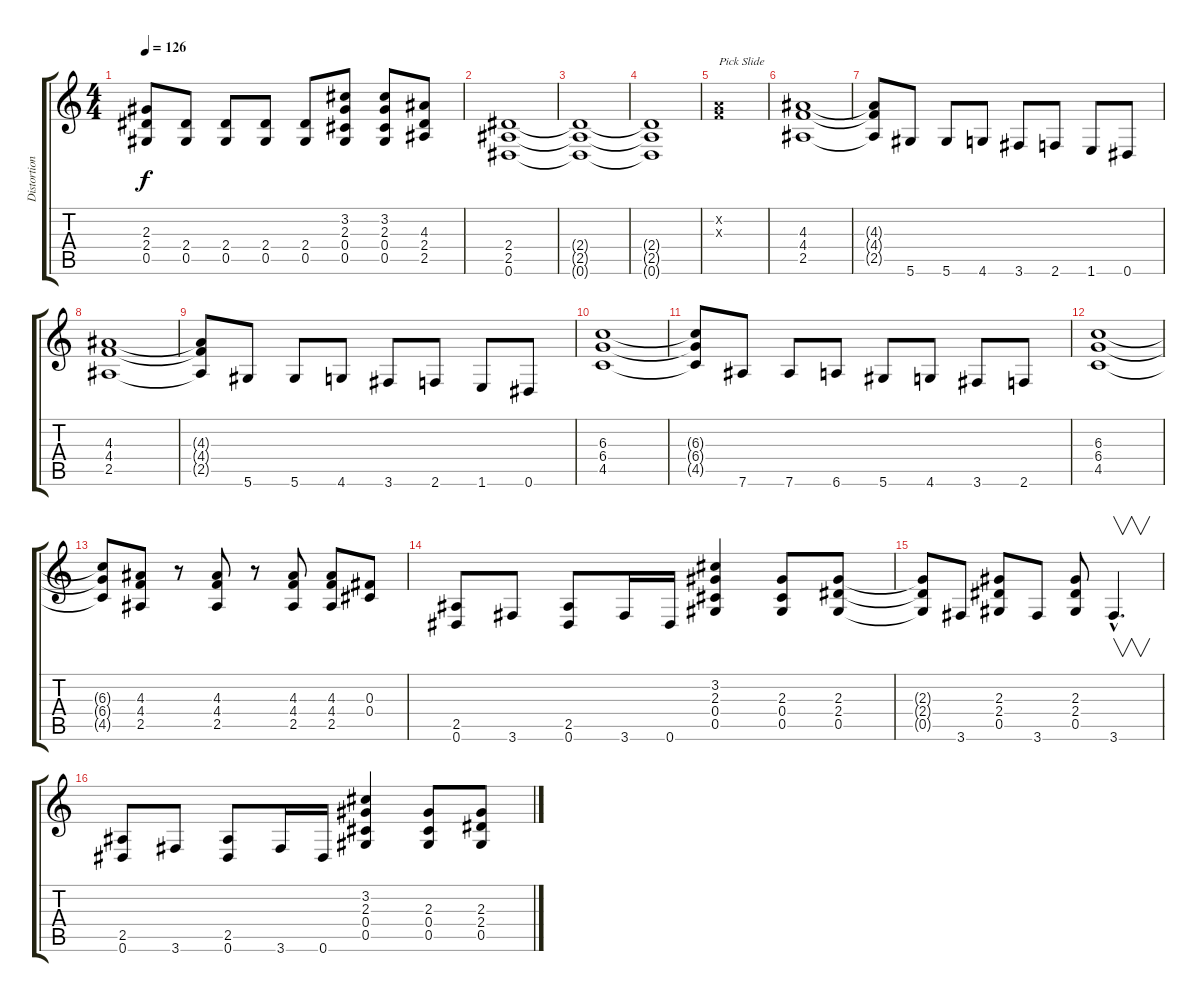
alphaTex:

\track ("Distortion Guitar" "Distortion") {instrument distortionguitar}
\staff {score tabs}
\tuning (Eb4 Bb3 Gb3 Db3 Ab2 Eb2) {hide}
\ts (4 4)
\tempo 126
\clef g2
\ks c
(2.3 2.4 0.5).8{dy f} (2.4 0.5).8 (2.4 0.5).8 (2.4 0.5).8 (2.4 0.5).8 (3.2 2.3 0.4 0.5).8 (3.2 2.3 0.4 0.5).8 (4.3 2.4 2.5).8 |
(2.4 2.5 0.6).1 |
(2.4{t} 2.5{t} 0.6{t}).1 |
(2.4{t} 2.5{t} 0.6{t}).1 |
(-1.2{x} -1.3{x}).1{txt "Pick Slide"} |
(4.3 4.4 2.5).1 |
(4.3{t} 4.4{t} 2.5{t}).8 5.6.8 5.6.8 4.6.8 3.6.8 2.6.8 1.6.8 0.6.8 |
(4.3 4.4 2.5).1 |
(4.3{t} 4.4{t} 2.5{t}).8 5.6.8 5.6.8 4.6.8 3.6.8 2.6.8 1.6.8 0.6.8 |
(6.3 6.4 4.5).1 |
(6.3{t} 6.4{t} 4.5{t}).8 7.6.8 7.6.8 6.6.8 5.6.8 4.6.8 3.6.8 2.6.8 |
(6.3 6.4 4.5).1 |
(6.3{t} 6.4{t} 4.5{t}).8 (4.3 4.4 2.5).8 r.8 (4.3 4.4 2.5).8 r.8 (4.3 4.4 2.5).8 (4.3 4.4 2.5).8 (0.3 0.4).8 |
(2.5 0.6).8 3.6.8 (2.5 0.6).8 3.6.16 0.6.16 (3.2 2.3 0.4 0.5).4 (2.3 0.4 0.5).8 (2.3 2.4 0.5).8 |
(2.3{t} 2.4{t} 0.5{t}).8 3.6.8 (2.3 2.4 0.5).8 3.6.8 (2.3 2.4 0.5).8 3.6{hac}.4{v d} |
(2.5 0.6).8 3.6.8 (2.5 0.6).8 3.6.16 0.6.16 (3.2 2.3 0.4 0.5).4 (2.3 0.4 0.5).8 (2.3 2.4 0.5).8
